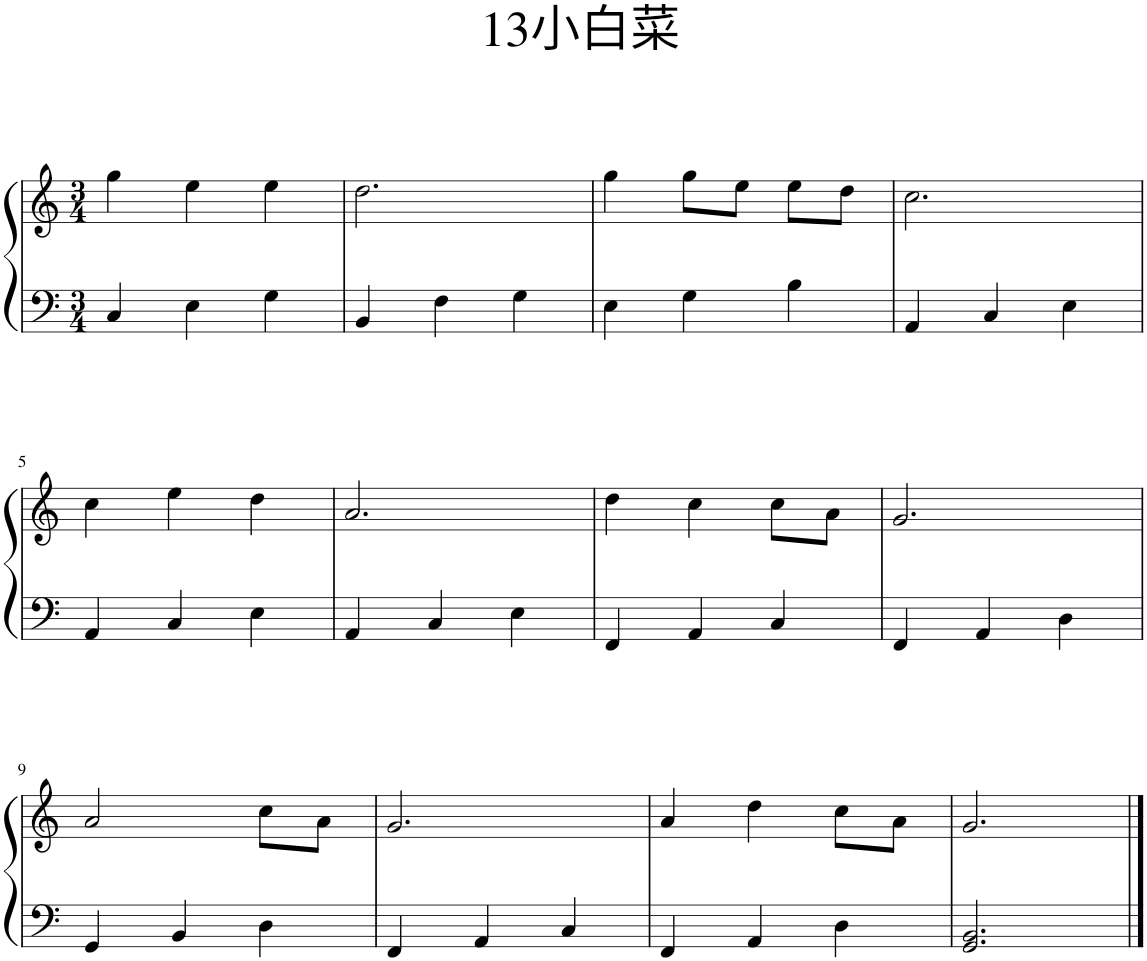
**kern	**kern
*part1	*part1
*staff2	*staff1
*I"钢琴	*
*clefF4	*clefG2
*k[]	*k[]
*M3/4	*M3/4
=1	=1
4C/	4gg\
4E\	4ee\
4G\	4ee\
=2	=2
4BB/	2.dd\
4F\	.
4G\	.
=3	=3
4E\	4gg\
4G\	8gg\L
.	8ee\J
4B\	8ee\L
.	8dd\J
=4	=4
4AA/	2.cc\
4C/	.
4E\	.
!!LO:LB:g=z
=5	=5
4AA/	4cc\
4C/	4ee\
4E\	4dd\
=6	=6
4AA/	2.a/
4C/	.
4E\	.
=7	=7
4FF/	4dd\
4AA/	4cc\
4C/	8cc\L
.	8a\J
=8	=8
4FF/	2.g/
4AA/	.
4D\	.
!!LO:LB:g=z
=9	=9
4GG/	2a/
4BB/	.
4D\	8cc\L
.	8a\J
=10	=10
4FF/	2.g/
4AA/	.
4C/	.
=11	=11
4FF/	4a/
4AA/	4dd\
4D\	8cc\L
.	8a\J
=12	=12
2.GG/ 2.BB/	2.g/
==	==
*-	*-
